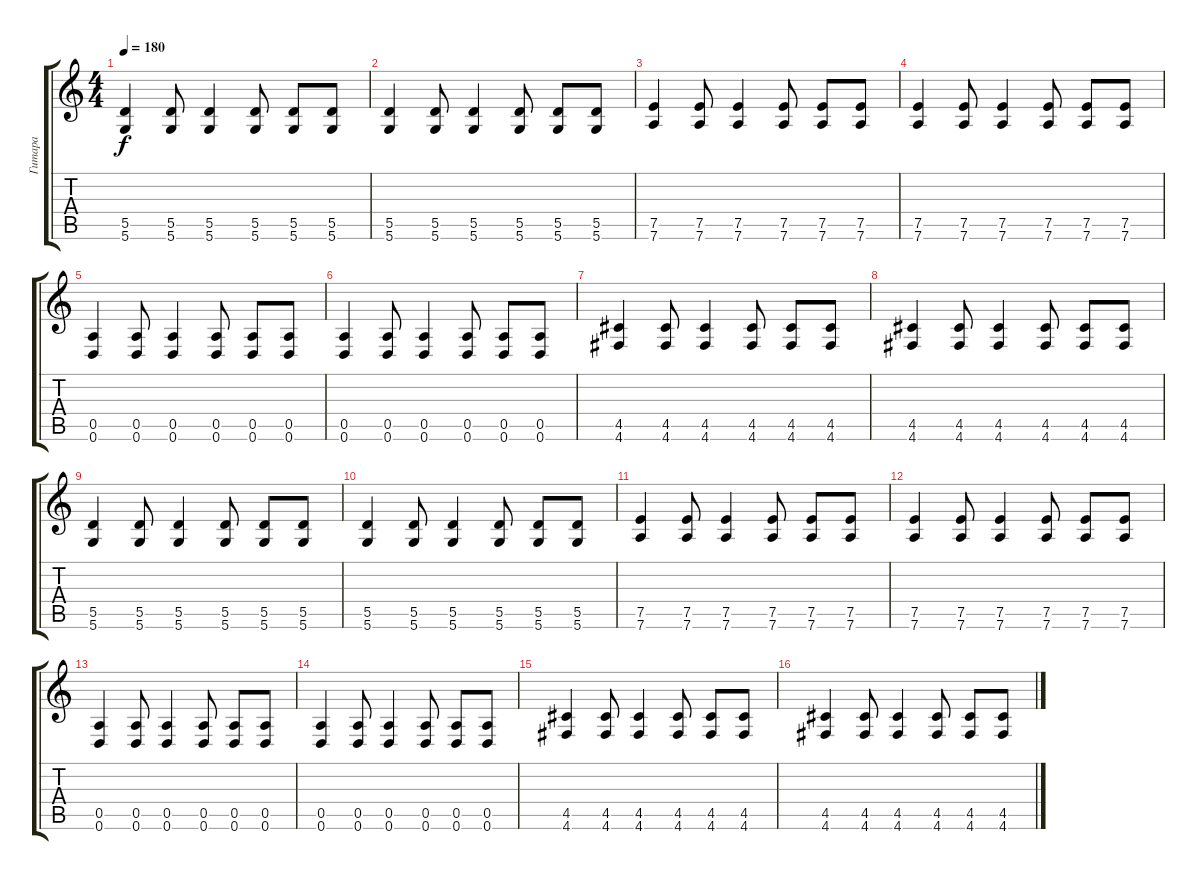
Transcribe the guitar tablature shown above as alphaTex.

\track ("Гитара" "Гитара") {instrument distortionguitar}
\staff {score tabs}
\tuning (E4 B3 G3 D3 A2 D2) {hide}
\ts (4 4)
\tempo 180
\clef g2
\ks c
(5.5 5.6).4{dy f} (5.5 5.6).8 (5.5 5.6).4 (5.5 5.6).8 (5.5 5.6).8 (5.5 5.6).8 |
(5.5 5.6).4 (5.5 5.6).8 (5.5 5.6).4 (5.5 5.6).8 (5.5 5.6).8 (5.5 5.6).8 |
(7.5 7.6).4 (7.5 7.6).8 (7.5 7.6).4 (7.5 7.6).8 (7.5 7.6).8 (7.5 7.6).8 |
(7.5 7.6).4 (7.5 7.6).8 (7.5 7.6).4 (7.5 7.6).8 (7.5 7.6).8 (7.5 7.6).8 |
(0.5 0.6).4 (0.5 0.6).8 (0.5 0.6).4 (0.5 0.6).8 (0.5 0.6).8 (0.5 0.6).8 |
(0.5 0.6).4 (0.5 0.6).8 (0.5 0.6).4 (0.5 0.6).8 (0.5 0.6).8 (0.5 0.6).8 |
(4.5 4.6).4 (4.5 4.6).8 (4.5 4.6).4 (4.5 4.6).8 (4.5 4.6).8 (4.5 4.6).8 |
(4.5 4.6).4 (4.5 4.6).8 (4.5 4.6).4 (4.5 4.6).8 (4.5 4.6).8 (4.5 4.6).8 |
(5.5 5.6).4 (5.5 5.6).8 (5.5 5.6).4 (5.5 5.6).8 (5.5 5.6).8 (5.5 5.6).8 |
(5.5 5.6).4 (5.5 5.6).8 (5.5 5.6).4 (5.5 5.6).8 (5.5 5.6).8 (5.5 5.6).8 |
(7.5 7.6).4 (7.5 7.6).8 (7.5 7.6).4 (7.5 7.6).8 (7.5 7.6).8 (7.5 7.6).8 |
(7.5 7.6).4 (7.5 7.6).8 (7.5 7.6).4 (7.5 7.6).8 (7.5 7.6).8 (7.5 7.6).8 |
(0.5 0.6).4 (0.5 0.6).8 (0.5 0.6).4 (0.5 0.6).8 (0.5 0.6).8 (0.5 0.6).8 |
(0.5 0.6).4 (0.5 0.6).8 (0.5 0.6).4 (0.5 0.6).8 (0.5 0.6).8 (0.5 0.6).8 |
(4.5 4.6).4 (4.5 4.6).8 (4.5 4.6).4 (4.5 4.6).8 (4.5 4.6).8 (4.5 4.6).8 |
(4.5 4.6).4 (4.5 4.6).8 (4.5 4.6).4 (4.5 4.6).8 (4.5 4.6).8 (4.5 4.6).8
